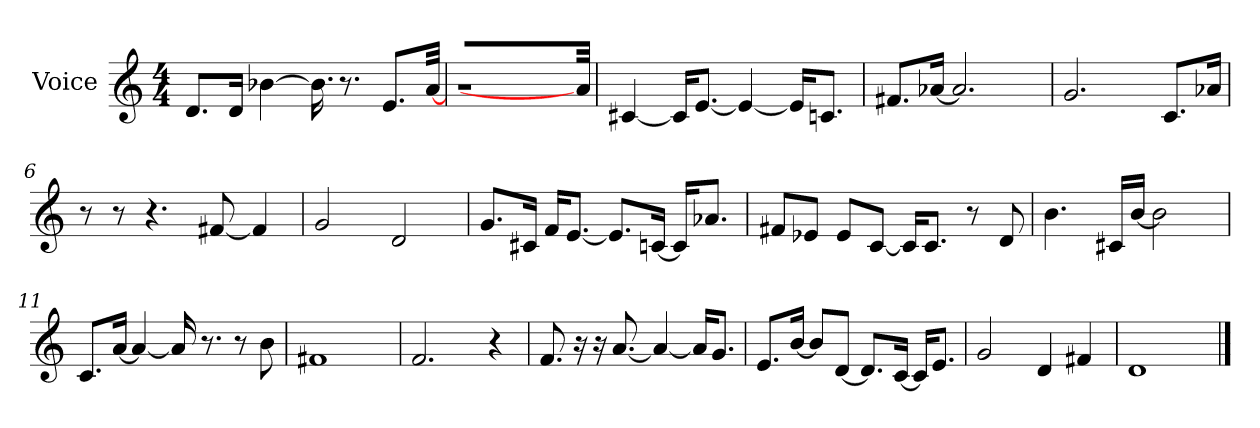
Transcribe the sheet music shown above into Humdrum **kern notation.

**kern
*part1
*staff1
*I"Voice
*I'Voice
*clefG2
*M4/4
=1
8.d/L
16d/Jk
[>4b-X\
16.b-\]
8.r
8.e/L
[32a/Jk
=2
1rcc
32a/Jk]
=3
[<4c#X/
16c#/KL]
[<8.e/J
4e/_<
16e/KL]
8.cn/J
=4
8.f#X/L
[<16a-X/Jk
2.a-/]
=5
2.g/
8.c/L
16a-X/Jk
=6
8r
8r
4.r
[<8f#X/
4f#/]
=7
2g/
2d/
!!LO:LB:g=z
=8
8.g/L
16c#X/Jk
16f/KL
[<8.e/J
8.e/L]
[<16cn/Jk
16c/KL]
8.a-X/J
=9
8f#X/L
8e-X/J
8e-/L
[<8c/J
16c/KL]
8.c/J
8r
8d/
=10
4.b\
16c#X/LL
[>16b/JJ
2b\]
=11
8.c/L
[<16a/Jk
4a/_<
16a/]
8.r
8r
8b\
=12
1f#X
=13
2.f/
4r
!!LO:LB:g=z
=14
8.f/
16ra
16ra
[<8.a/
4a/_
16a/KL]
8.g/J
=15
8.e/L
[<16b/Jk
8b/L]
[<8d/J
8.d/L]
[<16c/Jk
16c/KL]
8.e/J
=16
2g/
4d/
4f#X/
=17
1d
==
*-
